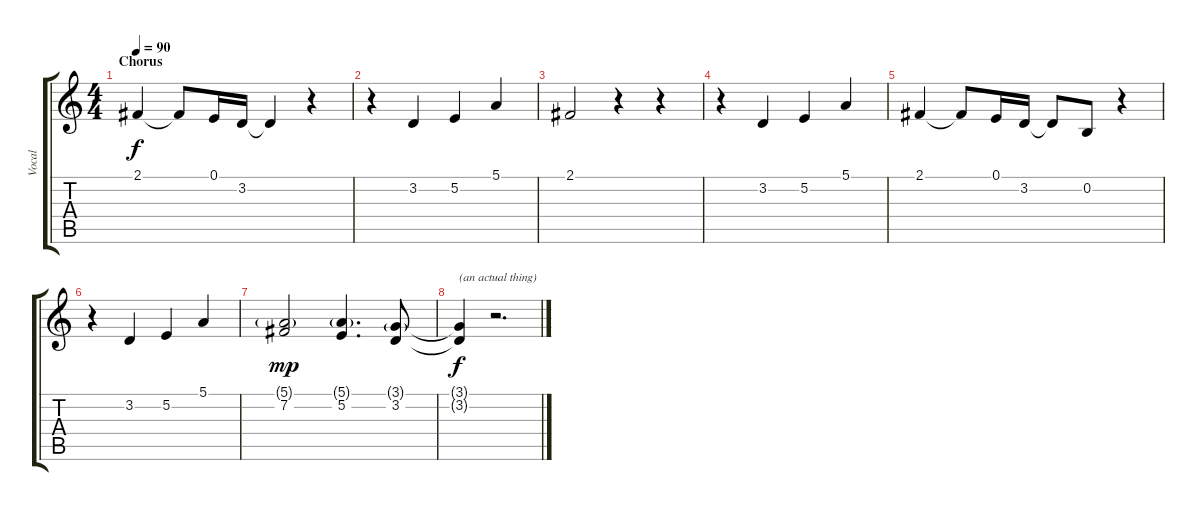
\track ("Vocal" "Vocal") {instrument acousticgrandpiano}
\staff {score tabs}
\tuning (E4 B3 G3 D3 A2 E2) {hide}
\ts (4 4)
\section ("" "Chorus")
\tempo 90
\clef g2
\ks c
2.1.4{dy f} 2.1{t}.8 0.1.16 3.2.16 3.2{t}.4 r.4 |
r.4 3.2.4 5.2.4 5.1.4 |
2.1.2 r.4 r.4 |
r.4 3.2.4 5.2.4 5.1.4 |
2.1.4 2.1{t}.8 0.1.16 3.2.16 3.2{t}.8 0.2.8 r.4 |
r.4 3.2.4 5.2.4 5.1.4 |
(5.1{g} 7.2).2{dy mp} (5.1{g} 5.2).4{d} (3.1{g} 3.2).8 |
(3.1{t} 3.2{t}).4{txt "(an actual thing)" dy f} r.2{d}
